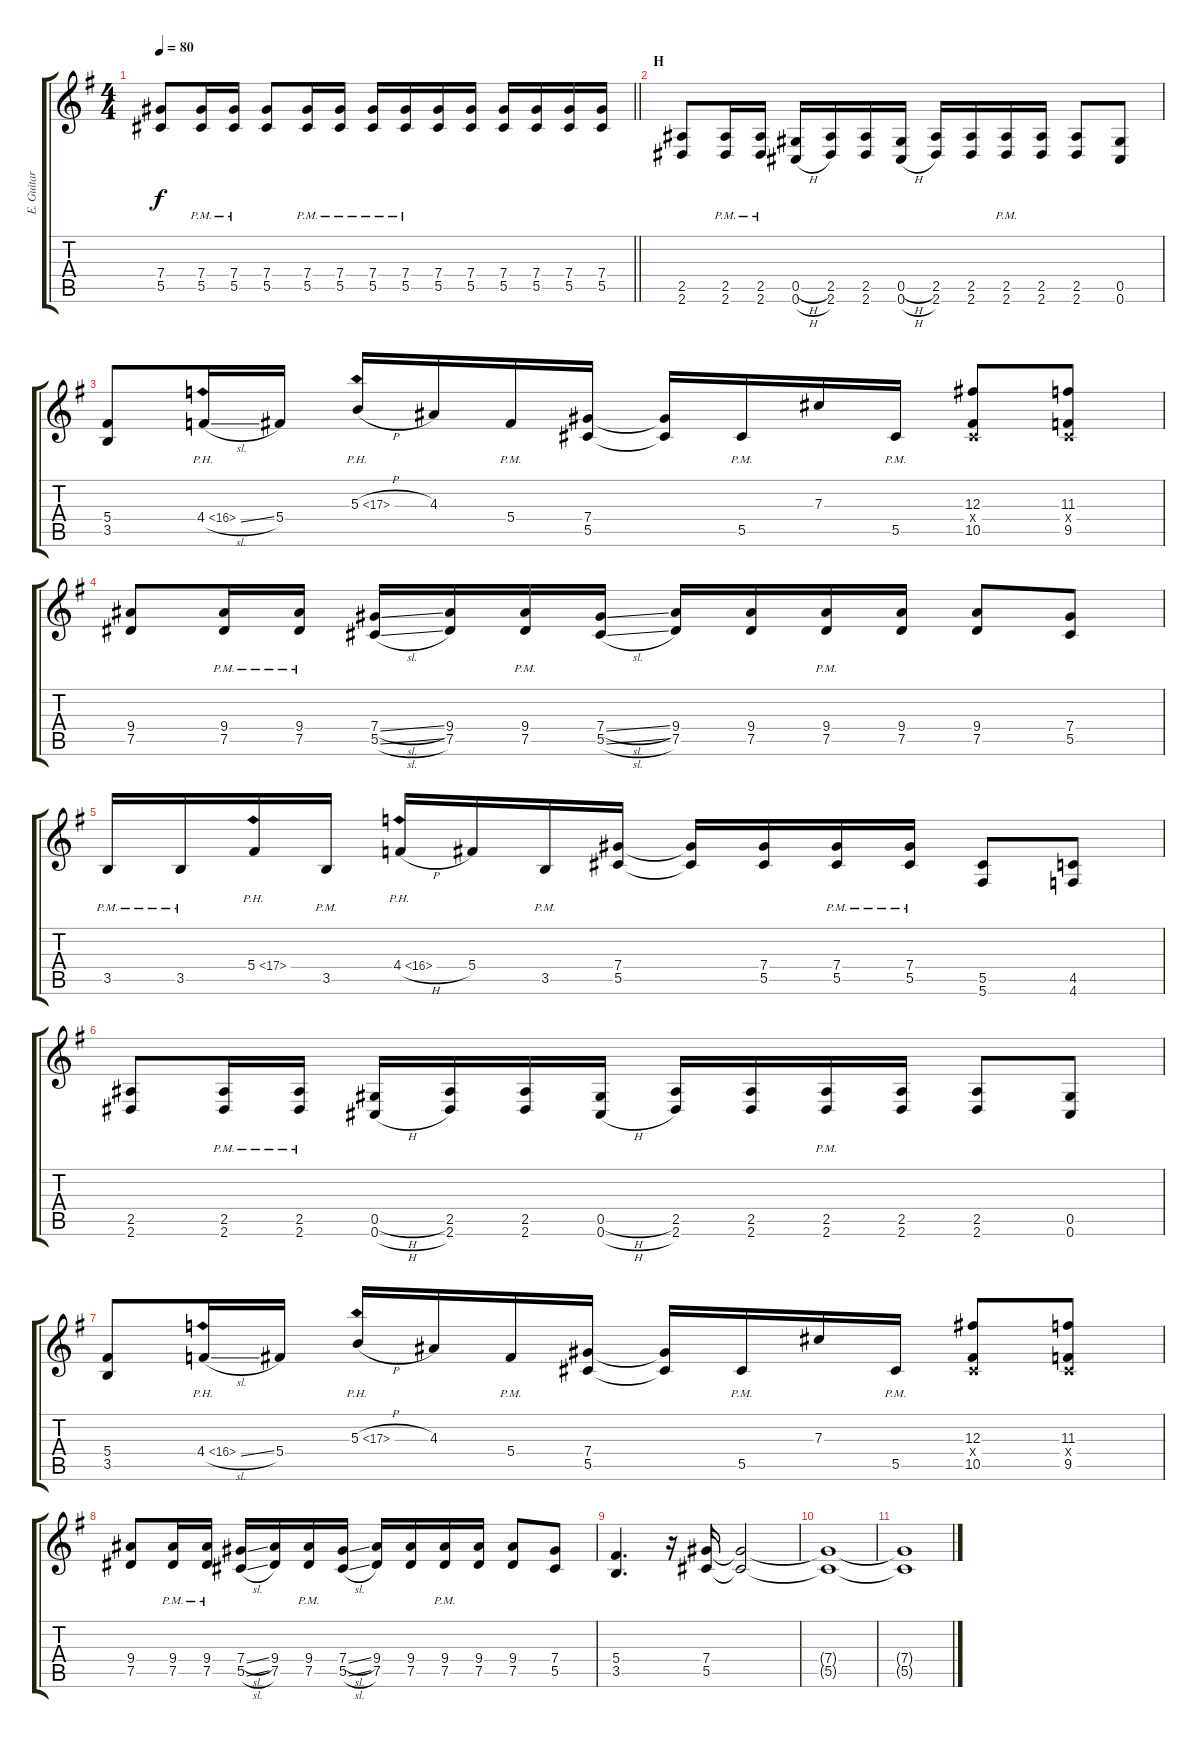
\track ("E. Guitar II" "E. Guitar ") {instrument distortionguitar}
\staff {score tabs}
\tuning (Eb4 Bb3 Gb3 Db3 Ab2 Db2) {hide}
\ts (4 4)
\tempo 80
\clef g2
\barLineRight lightlight
\ks g
(7.4 5.5).8{dy f} (7.4{pm} 5.5{pm}).16 (7.4{pm} 5.5{pm}).16 (7.4 5.5).8 (7.4{pm} 5.5{pm}).16 (7.4{pm} 5.5{pm}).16 (7.4{pm} 5.5{pm}).16 (7.4{pm} 5.5{pm}).16 (7.4 5.5).16 (7.4 5.5).16 (7.4 5.5).16 (7.4 5.5).16 (7.4 5.5).16 (7.4 5.5).16 |
\section ("" "H")
(2.5 2.6).8 (2.5{pm} 2.6{pm}).16 (2.5{pm} 2.6{pm}).16 (0.5{h} 0.6{h}).16 (2.5 2.6).16 (2.5 2.6).16 (0.5{h} 0.6{h}).16 (2.5 2.6).16 (2.5 2.6).16 (2.5{pm} 2.6{pm}).16 (2.5 2.6).16 (2.5 2.6).8 (0.5 0.6).8 |
(5.4 3.5).8 4.4{ph 12 sl}.16 5.4.16 5.3{ph 12 h}.16 4.3.16 5.4{pm}.16 (7.4 5.5).16 (7.4{t} 5.5{t}).16 5.5{pm}.16 7.3.16 5.5{pm}.16 (12.3 0.4{x} 10.5).8 (11.3 0.4{x} 9.5).8 |
(9.4 7.5).8 (9.4{pm} 7.5{pm}).16 (9.4{pm} 7.5{pm}).16 (7.4{sl} 5.5{sl}).16 (9.4 7.5).16 (9.4{pm} 7.5{pm}).16 (7.4{sl} 5.5{sl}).16 (9.4 7.5).16 (9.4 7.5).16 (9.4{pm} 7.5{pm}).16 (9.4 7.5).16 (9.4 7.5).8 (7.4 5.5).8 |
3.5{pm}.16 3.5{pm}.16 5.4{ph 12}.16 3.5{pm}.16 4.4{ph 12 h}.16 5.4.16 3.5{pm}.16 (7.4 5.5).16 (7.4{t} 5.5{t}).16 (7.4 5.5).16 (7.4{pm} 5.5{pm}).16 (7.4{pm} 5.5{pm}).16 (5.5 5.6).8 (4.5 4.6).8 |
(2.5 2.6).8 (2.5{pm} 2.6{pm}).16 (2.5{pm} 2.6{pm}).16 (0.5{h} 0.6{h}).16 (2.5 2.6).16 (2.5 2.6).16 (0.5{h} 0.6{h}).16 (2.5 2.6).16 (2.5 2.6).16 (2.5{pm} 2.6{pm}).16 (2.5 2.6).16 (2.5 2.6).8 (0.5 0.6).8 |
(5.4 3.5).8 4.4{ph 12 sl}.16 5.4.16 5.3{ph 12 h}.16 4.3.16 5.4{pm}.16 (7.4 5.5).16 (7.4{t} 5.5{t}).16 5.5{pm}.16 7.3.16 5.5{pm}.16 (12.3 0.4{x} 10.5).8 (11.3 0.4{x} 9.5).8 |
(9.4 7.5).8 (9.4{pm} 7.5{pm}).16 (9.4{pm} 7.5{pm}).16 (7.4{sl} 5.5{sl}).16 (9.4 7.5).16 (9.4{pm} 7.5{pm}).16 (7.4{sl} 5.5{sl}).16 (9.4 7.5).16 (9.4 7.5).16 (9.4{pm} 7.5{pm}).16 (9.4 7.5).16 (9.4 7.5).8 (7.4 5.5).8 |
(5.4 3.5).4{d} r.16 (7.4 5.5).16 (7.4{t} 5.5{t}).2 |
(7.4{t} 5.5{t}).1{volume 0} |
(7.4{t} 5.5{t}).1
